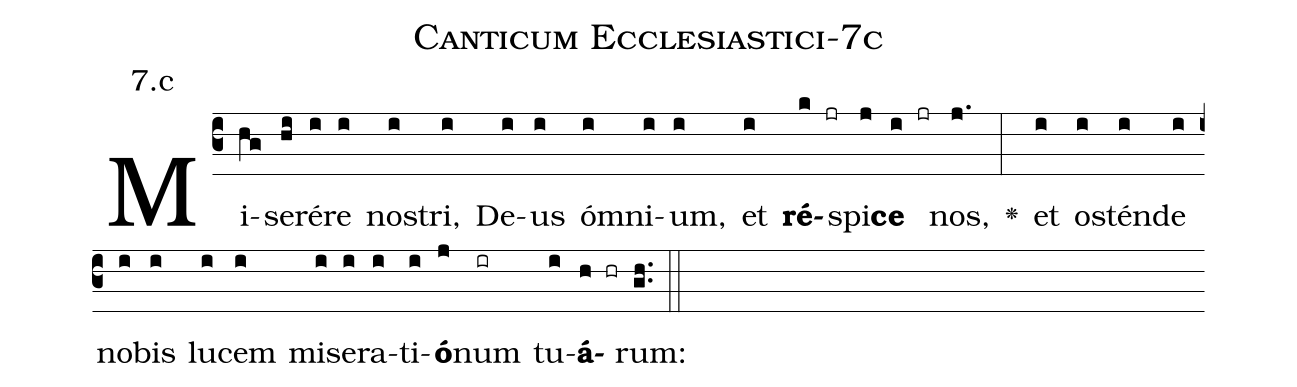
name: Canticum Ecclesiastici-7c;
annotation: 7.c;
%%
(c3)Mi(hg)se(hi)ré(i)re(i) no(i)stri,(i) De(i)us(i) óm(i)ni(i)um,(i) et(i) <b>ré</b>(k jr)spi(j)<b>ce</b>(i jr) nos,(j.) <v>\greheightstar</v>(:) et(i) o(i)stén(i)de(i) no(i)bis(i) lu(i)cem(i) mi(i)se(i)ra(i)ti(i)<b>ó</b>(j)num(ir) tu(i)<b>á</b>(h hr)rum:(gh..) (::)


%E(i) u(i) o(j) u(i) a(h) e.(gh..) (::)
